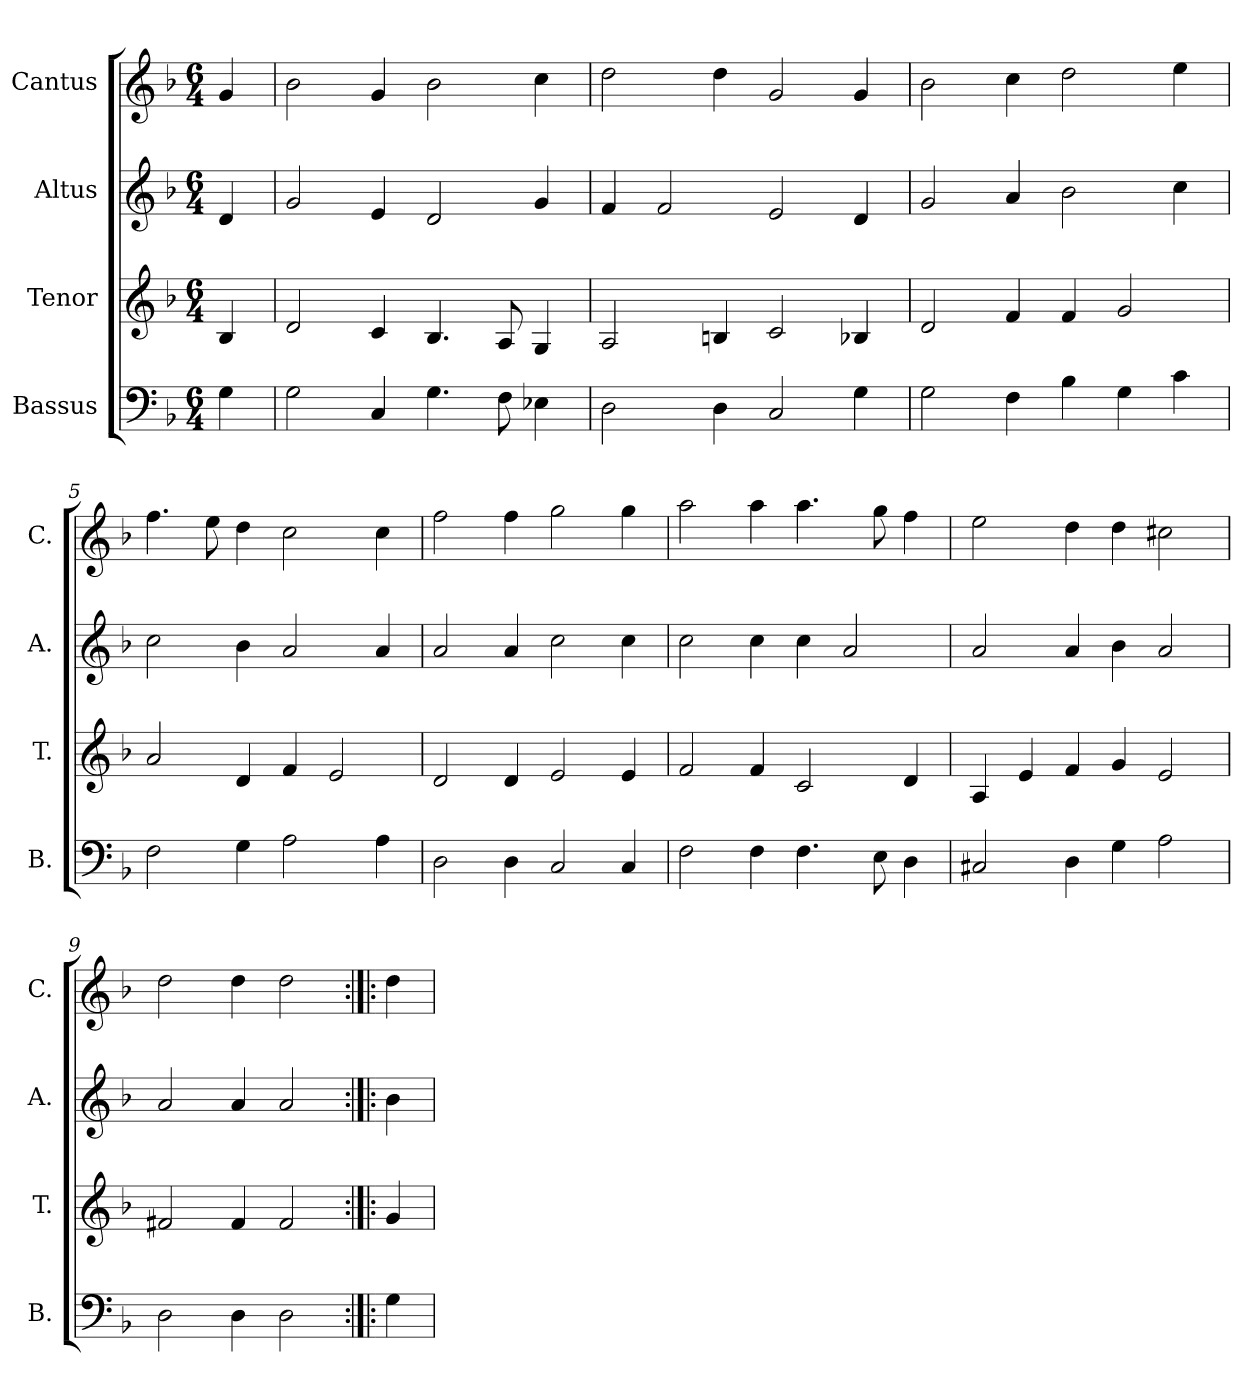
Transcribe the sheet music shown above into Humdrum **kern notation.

**kern	**kern	**kern	**kern
*part4	*part3	*part2	*part1
*staff4	*staff3	*staff2	*staff1
*I"Bassus	*I"Tenor	*I"Altus	*I"Cantus
*I'B.	*I'T.	*I'A.	*I'C.
*clefF4	*clefG2	*clefG2	*clefG2
*k[b-]	*k[b-]	*k[b-]	*k[b-]
*F:	*F:	*F:	*F:
*M6/4	*M6/4	*M6/4	*M6/4
=1	=1	=1	=1
4G\	4B-/	4d/	4g/
=2	=2	=2	=2
2G\	2d/	2g/	2b-\
4C/	4c/	4e/	4g/
4.G\	4.B-/	2d/	2b-\
8F\	8A/	.	.
4E-X\	4G/	4g/	4cc\
=3	=3	=3	=3
2D\	2A/	4f/	2dd\
.	.	2f/	.
4D\	4Bn/	.	4dd\
2C/	2c/	2e/	2g/
4G\	4B-X/	4d/	4g/
=4	=4	=4	=4
2G\	2d/	2g/	2b-\
4F\	4f/	4a/	4cc\
4B-\	4f/	2b-\	2dd\
4G\	2g/	.	.
4c\	.	4cc\	4ee\
=5	=5	=5	=5
2F\	2a/	2cc\	4.ff\
.	.	.	8ee\
4G\	4d/	4b-\	4dd\
2A\	4f/	2a/	2cc\
.	2e/	.	.
4A\	.	4a/	4cc\
=6	=6	=6	=6
2D\	2d/	2a/	2ff\
4D\	4d/	4a/	4ff\
2C/	2e/	2cc\	2gg\
4C/	4e/	4cc\	4gg\
=7	=7	=7	=7
2F\	2f/	2cc\	2aa\
4F\	4f/	4cc\	4aa\
4.F\	2c/	4cc\	4.aa\
.	.	2a/	.
8E\	.	.	8gg\
4D\	4d/	.	4ff\
=8	=8	=8	=8
2C#X/	4A/	2a/	2ee\
.	4e/	.	.
4D\	4f/	4a/	4dd\
4G\	4g/	4b-\	4dd\
2A\	2e/	2a/	2cc#X\
=9	=9	=9	=9
2D\	2f#X/	2a/	2dd\
4D\	4f#/	4a/	4dd\
2D\	2f#/	2a/	2dd\
=10:|!|:	=10:|!|:	=10:|!|:	=10:|!|:
4G\	4g/	4b-\	4dd\
=	=	=	=
*-	*-	*-	*-
